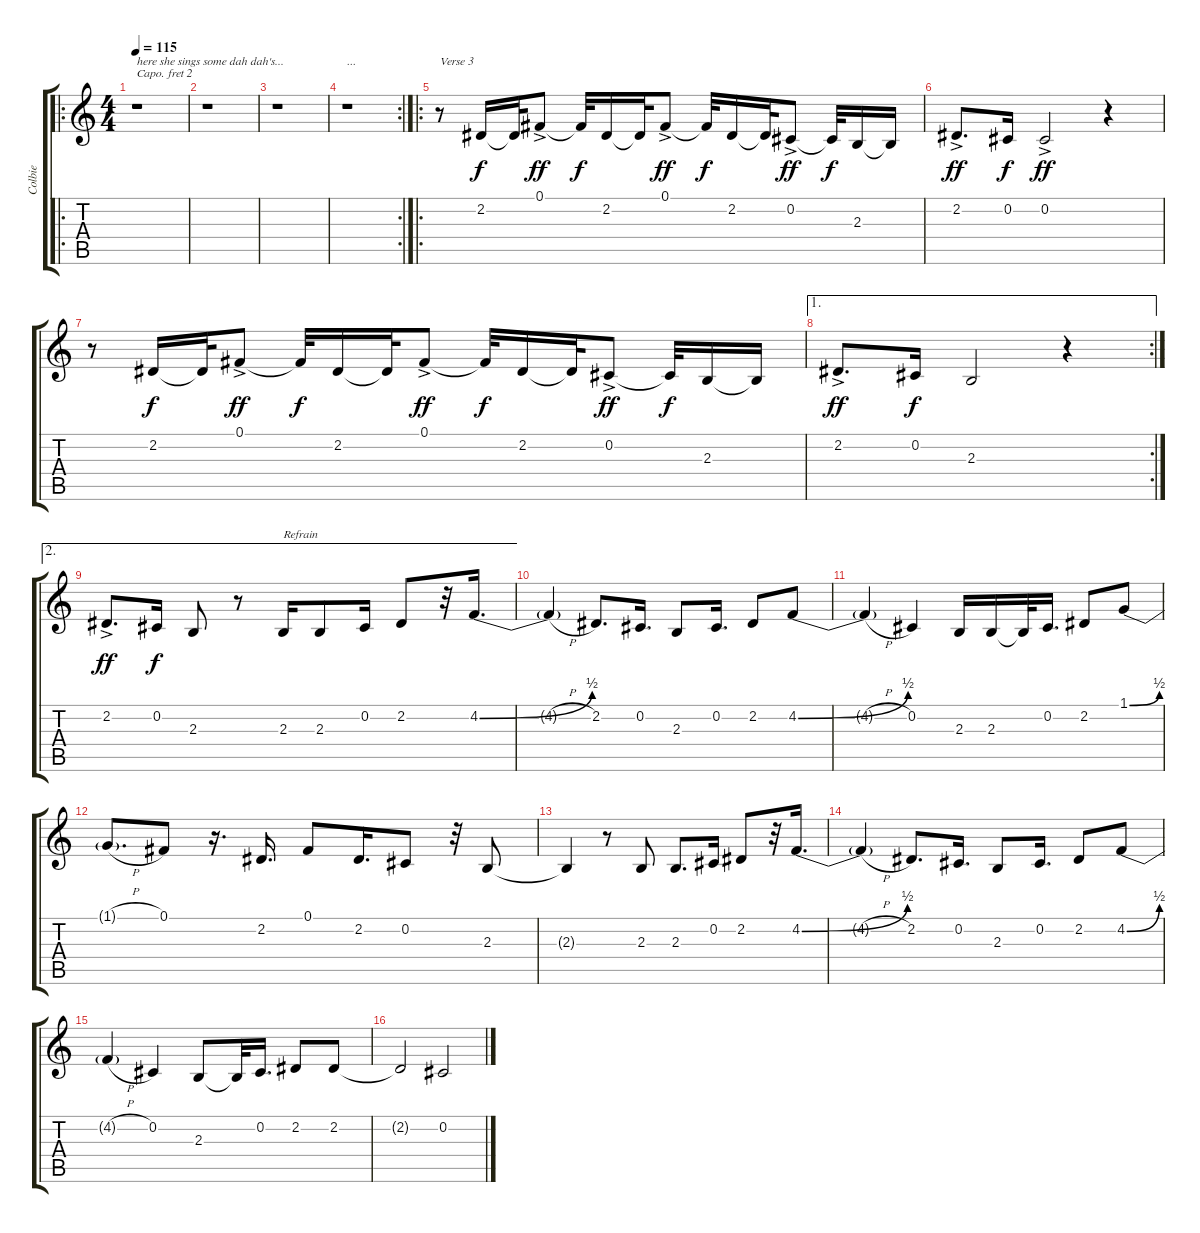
\track ("Colbie" "Colbie") {instrument lead6voice}
\staff {score tabs}
\capo 2
\tuning (E4 B3 G3 D3 A2 E2) {hide}
\ro
\ts (4 4)
\tempo 115
\clef g2
\ks c
r.1{txt "here she sings some dah dah's..." dy f} |
r.1 |
r.1 |
\rc 2
r.1{txt "..."} |
\ro
r.8{txt "Verse 3"} 2.2.16 2.2{t}.32 0.1{ac}.8{dy ff} 0.1{t}.32{dy f} 2.2.16 2.2{t}.32 0.1{ac}.8{dy ff} 0.1{t}.32{dy f} 2.2.16 2.2{t}.32 0.2{ac}.8{dy ff} 0.2{t}.32{dy f} 2.3.16 2.3{t}.16 |
2.2{ac}.8{d dy ff} 0.2.16{dy f} 0.2{ac}.2{dy ff} r.4 |
r.8 2.2.16{dy f} 2.2{t}.32 0.1{ac}.8{dy ff} 0.1{t}.32{dy f} 2.2.16 2.2{t}.32 0.1{ac}.8{dy ff} 0.1{t}.32{dy f} 2.2.16 2.2{t}.32 0.2{ac}.8{dy ff} 0.2{t}.32{dy f} 2.3.16 2.3{t}.16 |
\ae 1
\rc 2
2.2{ac}.8{d dy ff} 0.2.16{dy f} 2.3.2 r.4 |
\ae 2
2.2{ac}.8{d dy ff} 0.2.16{dy f} 2.3.8 r.8 2.3.16{txt "Refrain"} 2.3.8 0.2.16 2.2.8 r.32 4.2{be (bend 0 0 60 2)}.16{d} |
4.2{h t}.4 2.2.8{d} 0.2.16{d} 2.3.8 0.2.16{d} 2.2.8 4.2{be (bend 0 0 60 2)}.8 |
4.2{h t}.4 0.2.4 2.3.16 2.3.16 2.3{t}.32 0.2.16{d} 2.2.8 1.1{be (bend 0 0 60 2)}.8 |
1.1{h t}.8{d} 0.1.8 r.16{d} 2.2.16{d} 0.1.8 2.2.16{d} 0.2.8 r.32 2.3.8 |
2.3{t}.4 r.8 2.3.8 2.3.8{d} 0.2.16 2.2.8 r.32 4.2{be (bend 0 0 60 2)}.16{d} |
4.2{h t}.4 2.2.8{d} 0.2.16{d} 2.3.8 0.2.16{d} 2.2.8 4.2{be (bend 0 0 60 2)}.8 |
4.2{h t}.4 0.2.4 2.3.8 2.3{t}.32 0.2.16{d} 2.2.8 2.2.8 |
2.2{t}.2 0.2.2
